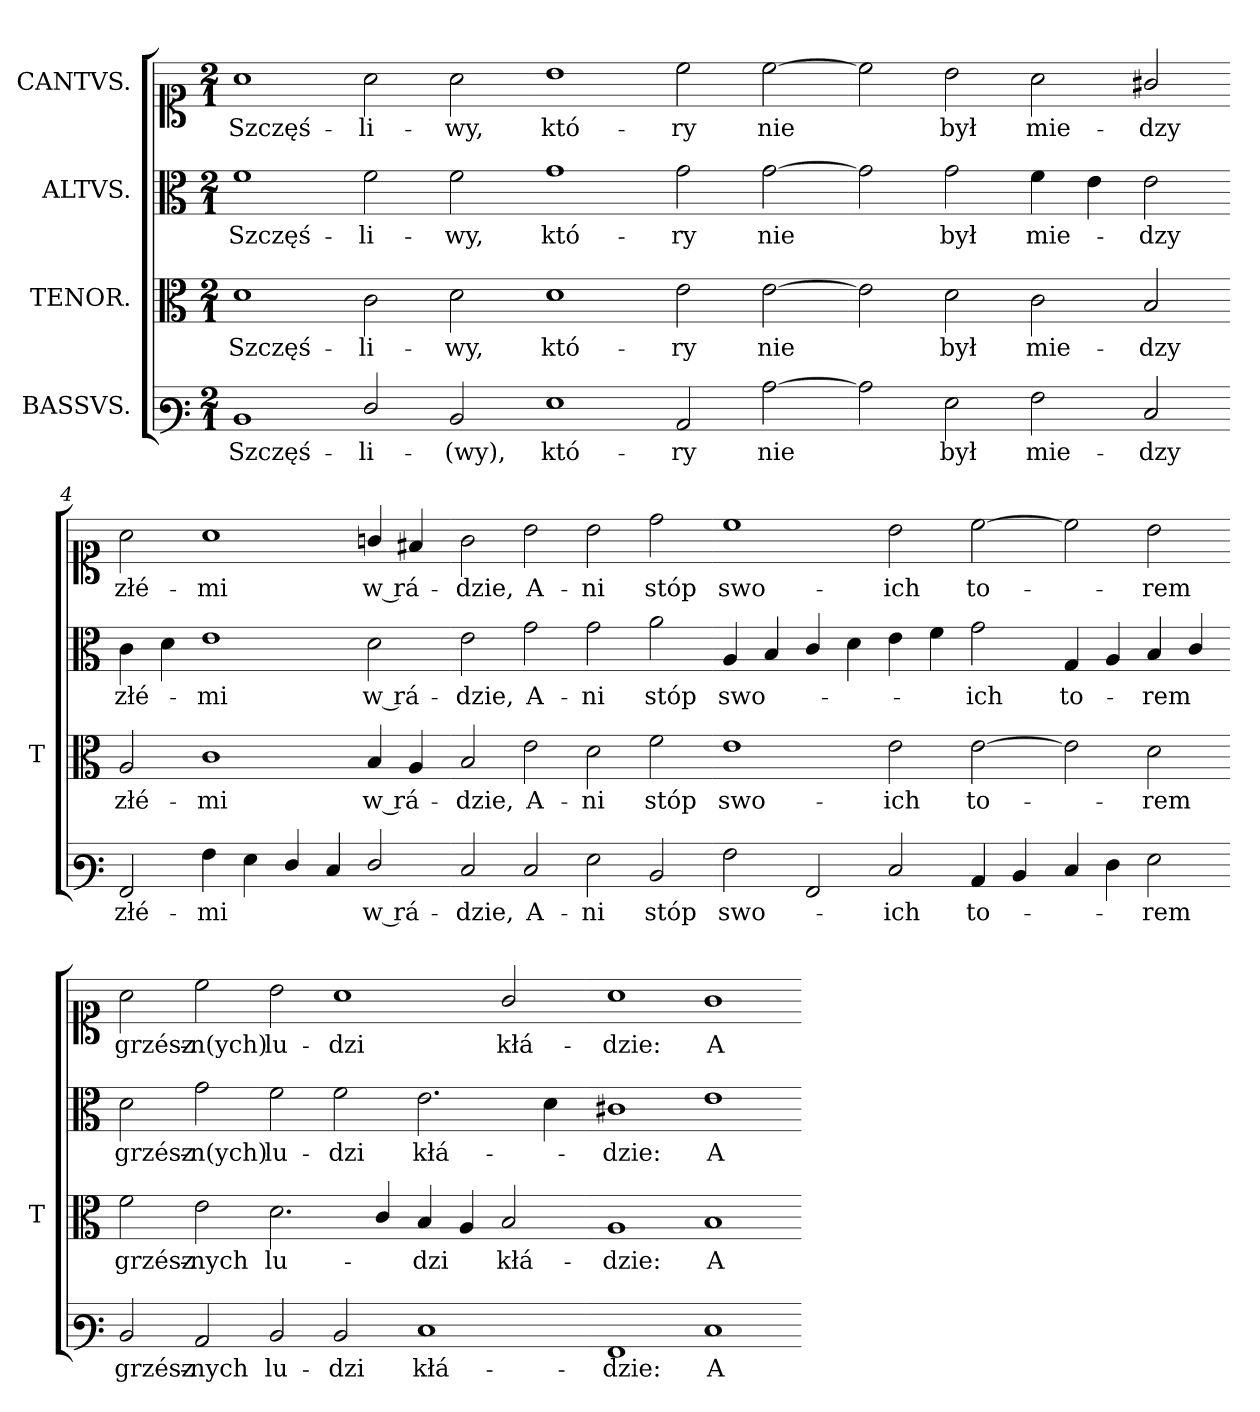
**kern	**text	**kern	**text	**kern	**text	**kern	**text
*part4	*part4	*part3	*part3	*part2	*part2	*part1	*part1
*staff4	*staff4	*staff3	*staff3	*staff2	*staff2	*staff1	*staff1
*I"BASSVS.	*	*I"TENOR.	*	*I"ALTVS.	*	*I"CANTVS.	*
*	*	*I'T	*	*	*	*	*
*clefF3	*	*clefC3	*	*clefC3	*	*clefC1	*
*k[]	*	*k[]	*	*k[]	*	*k[]	*
*M2/1	*	*M2/1	*	*M2/1	*	*M2/1	*
*MM300	*	*MM300	*	*MM300	*	*MM300	*
=1	=1	=1	=1	=1	=1	=1	=1
1D/	Szczęś-	1d\	Szczęś-	1f\	Szczęś-	1a\	Szczęś-
2F/	-li-	2c\	-li-	2f\	-li-	2a\	-li-
2D/	-(wy),	2d\	-wy,	2f\	-wy,	2a\	-wy,
=2-	=2-	=2-	=2-	=2-	=2-	=2-	=2-
1G\	któ-	1d\	któ-	1g\	któ-	1b\	któ-
2C/	-ry	2e\	-ry	2g\	-ry	2cc\	-ry
[2c\	nie	[2e\	nie	[2g\	nie	[2cc\	nie
=3-	=3-	=3-	=3-	=3-	=3-	=3-	=3-
2c\]	.	2e\]	.	2g\]	.	2cc\]	.
2G\	był	2d\	był	2g\	był	2b\	był
2A\	mie-	2c\	mie-	4f\	mie-	2a\	mie-
.	.	.	.	4e\	.	.	.
2E/	-dzy	2B/	-dzy	2e\	-dzy	2g#X/	-dzy
=4-	=4-	=4-	=4-	=4-	=4-	=4-	=4-
2AA/	złé-	2A/	złé-	4c\	złé-	2a\	złé-
.	.	.	.	4d\	.	.	.
4A\	-mi	1c\	-mi	1e\	-mi	1a\	-mi
4G\	.	.	.	.	.	.	.
4F/	.	.	.	.	.	.	.
4E/	.	.	.	.	.	.	.
2F/	w rá-	4B/	w rá-	2d\	w rá-	4gn/	w rá-
.	.	4A/	.	.	.	4f#X/	.
=5-	=5-	=5-	=5-	=5-	=5-	=5-	=5-
2E/	-dzie,	2B/	-dzie,	2e\	-dzie,	2g\	-dzie,
2E/	A-	2e\	A-	2g\	A-	2b\	A-
2G\	-ni	2d\	-ni	2g\	-ni	2b\	-ni
2D/	stóp	2f\	stóp	2a\	stóp	2dd\	stóp
=6-	=6-	=6-	=6-	=6-	=6-	=6-	=6-
2A\	swo-	1e\	swo-	4A/	swo-	1cc\	swo-
.	.	.	.	4B/	.	.	.
2AA/	.	.	.	4c/	.	.	.
.	.	.	.	4d\	.	.	.
2E/	-ich	2e\	-ich	4e\	.	2b\	-ich
.	.	.	.	4f\	.	.	.
4C/	to-	[2e\	to-	2g\	-ich	[2cc\	to-
4D/	.	.	.	.	.	.	.
=7-	=7-	=7-	=7-	=7-	=7-	=7-	=7-
4E/	.	2e\]	.	4G/	to-	2cc\]	.
4F\	.	.	.	4A/	.	.	.
2G\	-rem	2d\	-rem	4B/	-rem	2b\	-rem
.	.	.	.	4c/	.	.	.
=-	=-	=-	=-	=-	=-	=-	=-
2D/	grzész-	2f\	grzész-	2d\	grzész-	2a\	grzész-
2C/	-nych	2e\	-nych	2g\	-n(ych)	2cc\	-n(ych)
=8-	=8-	=8-	=8-	=8-	=8-	=8-	=8-
2D/	lu-	2.d\	lu-	2f\	lu-	2b\	lu-
2D/	-dzi	.	.	2f\	-dzi	1a\	-dzi
.	.	4c/	.	.	.	.	.
1E/	kłá-	4B/	-dzi	2.e\	kłá-	.	.
.	.	4A/	.	.	.	.	.
.	.	2B/	kłá-	.	.	2g/	kłá-
.	.	.	.	4d\	.	.	.
=9-	=9-	=9-	=9-	=9-	=9-	=9-	=9-
1AA/	-dzie:	1A/	-dzie:	1c#X\	-dzie:	1a\	-dzie:
1E/	A-	1B/	A-	1e\	A-	1g\	A-
=-	=-	=-	=-	=-	=-	=-	=-
*-	*-	*-	*-	*-	*-	*-	*-
